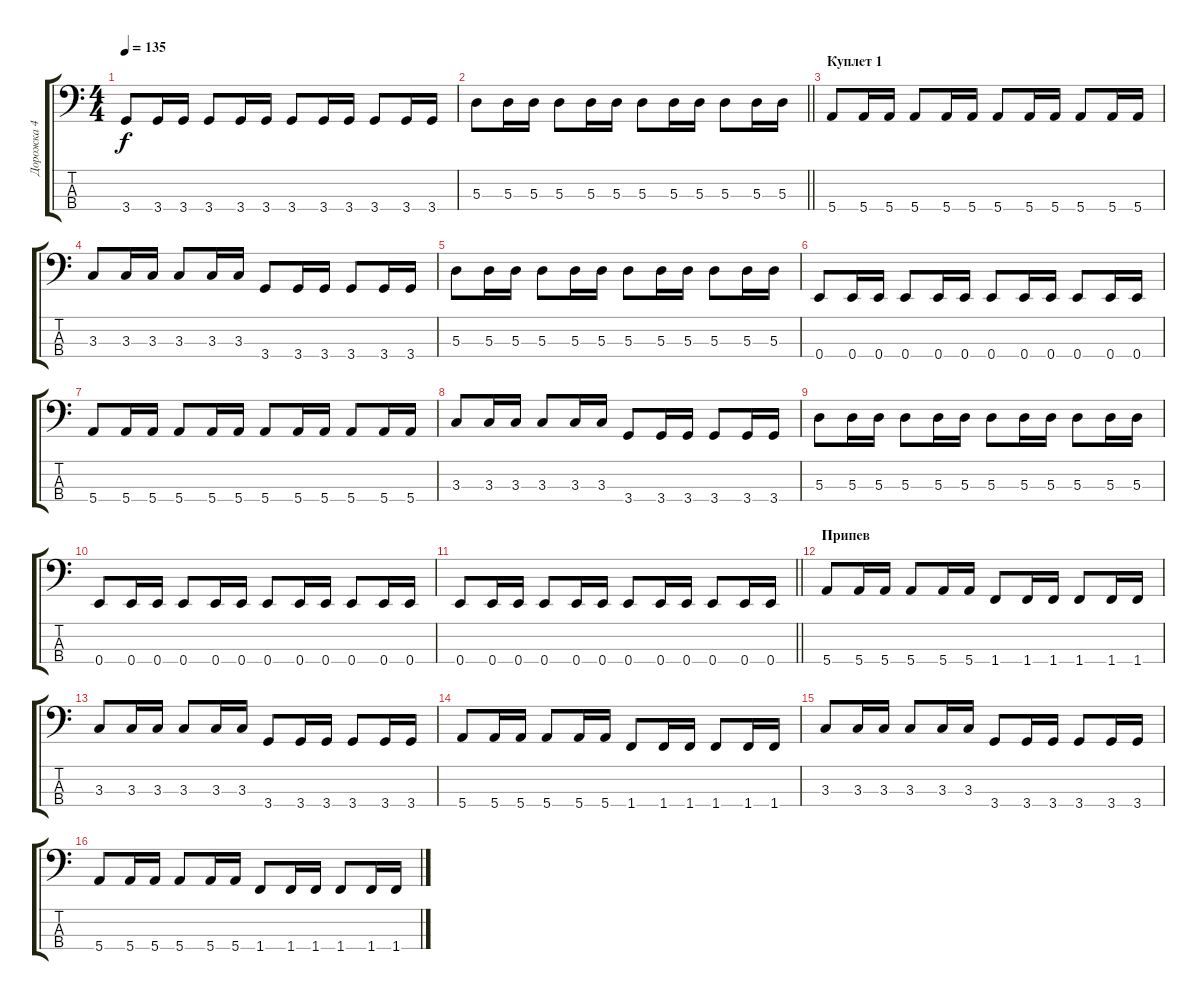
\track ("Дорожка 4" "Дорожка 4") {instrument electricbassfinger}
\staff {score tabs}
\tuning (G2 D2 A1 E1) {hide}
\ts (4 4)
\tempo 135
\clef f4
\ks c
3.4.8{dy f} 3.4.16 3.4.16 3.4.8 3.4.16 3.4.16 3.4.8 3.4.16 3.4.16 3.4.8 3.4.16 3.4.16 |
\barLineRight lightlight
5.3.8 5.3.16 5.3.16 5.3.8 5.3.16 5.3.16 5.3.8 5.3.16 5.3.16 5.3.8 5.3.16 5.3.16 |
\section ("" "Куплет 1")
5.4.8 5.4.16 5.4.16 5.4.8 5.4.16 5.4.16 5.4.8 5.4.16 5.4.16 5.4.8 5.4.16 5.4.16 |
3.3.8 3.3.16 3.3.16 3.3.8 3.3.16 3.3.16 3.4.8 3.4.16 3.4.16 3.4.8 3.4.16 3.4.16 |
5.3.8 5.3.16 5.3.16 5.3.8 5.3.16 5.3.16 5.3.8 5.3.16 5.3.16 5.3.8 5.3.16 5.3.16 |
0.4.8 0.4.16 0.4.16 0.4.8 0.4.16 0.4.16 0.4.8 0.4.16 0.4.16 0.4.8 0.4.16 0.4.16 |
5.4.8 5.4.16 5.4.16 5.4.8 5.4.16 5.4.16 5.4.8 5.4.16 5.4.16 5.4.8 5.4.16 5.4.16 |
3.3.8 3.3.16 3.3.16 3.3.8 3.3.16 3.3.16 3.4.8 3.4.16 3.4.16 3.4.8 3.4.16 3.4.16 |
5.3.8 5.3.16 5.3.16 5.3.8 5.3.16 5.3.16 5.3.8 5.3.16 5.3.16 5.3.8 5.3.16 5.3.16 |
0.4.8 0.4.16 0.4.16 0.4.8 0.4.16 0.4.16 0.4.8 0.4.16 0.4.16 0.4.8 0.4.16 0.4.16 |
\barLineRight lightlight
0.4.8 0.4.16 0.4.16 0.4.8 0.4.16 0.4.16 0.4.8 0.4.16 0.4.16 0.4.8 0.4.16 0.4.16 |
\section ("" "Припев")
5.4.8 5.4.16 5.4.16 5.4.8 5.4.16 5.4.16 1.4.8 1.4.16 1.4.16 1.4.8 1.4.16 1.4.16 |
3.3.8 3.3.16 3.3.16 3.3.8 3.3.16 3.3.16 3.4.8 3.4.16 3.4.16 3.4.8 3.4.16 3.4.16 |
5.4.8 5.4.16 5.4.16 5.4.8 5.4.16 5.4.16 1.4.8 1.4.16 1.4.16 1.4.8 1.4.16 1.4.16 |
3.3.8 3.3.16 3.3.16 3.3.8 3.3.16 3.3.16 3.4.8 3.4.16 3.4.16 3.4.8 3.4.16 3.4.16 |
5.4.8 5.4.16 5.4.16 5.4.8 5.4.16 5.4.16 1.4.8 1.4.16 1.4.16 1.4.8 1.4.16 1.4.16
